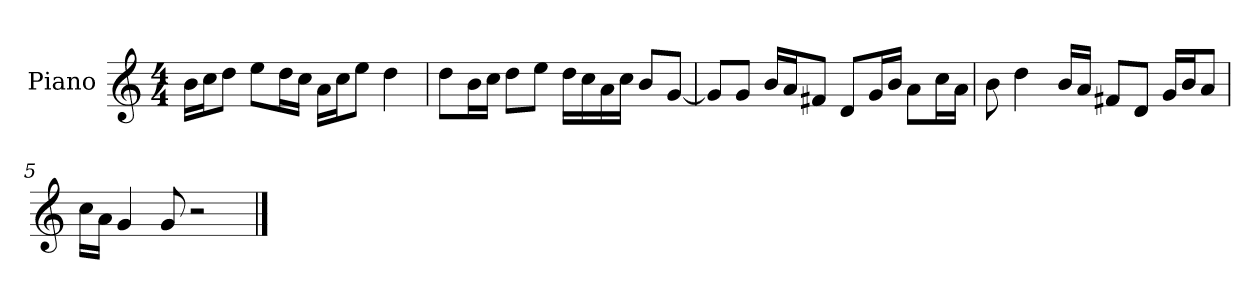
**kern
*part1
*staff1
*I"Piano
*I'P-no
*clefG2
*k[]
*M4/4
*MM90
=1
16b\LL
16cc\J
8dd\J
8ee\L
16dd\L
16cc\JJ
16a\LL
16cc\J
8ee\J
4dd\
=2
8dd\L
16b\L
16cc\JJ
8dd\L
8ee\J
16dd\LL
16cc\
16a\
16cc\JJ
8b/L
[8g/J
=3
8g/L]
8g/J
16b/LL
16a/J
8f#X/J
8d/L
16g/L
16b/JJ
8a\L
16cc\L
16a\JJ
=4
8b\
4dd\
16b/LL
16a/JJ
8f#X/L
8d/J
16g/LL
16b/J
8a/J
!!LO:LB:g=z
=5
16cc\LL
16a\JJ
4g/
8g/
2r
==
*-
